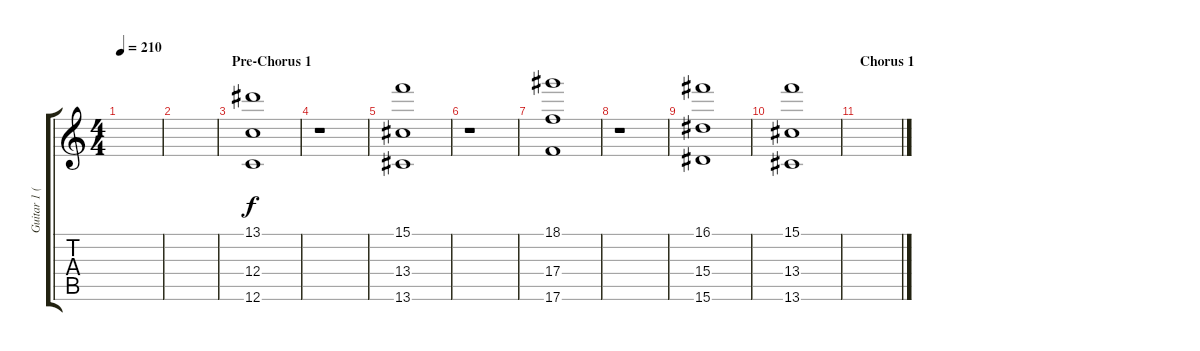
\track ("Guitar 1 (clean) / Other" "Guitar 1 (") {instrument electricguitarclean}
\staff {score tabs}
\tuning (D4 A3 F3 C3 G2 C2) {hide}
\ts (4 4)
\tempo 210
\clef g2
\ks c
|
|
\section ("" "Pre-Chorus 1")
(13.1 12.4 12.6).1{instrument acousticgrandpiano} |
r.1 |
(15.1 13.4 13.6).1 |
r.1 |
(18.1 17.4 17.6).1 |
r.1 |
(16.1 15.4 15.6).1 |
(15.1 13.4 13.6).1 |
\section ("" "Chorus 1")
